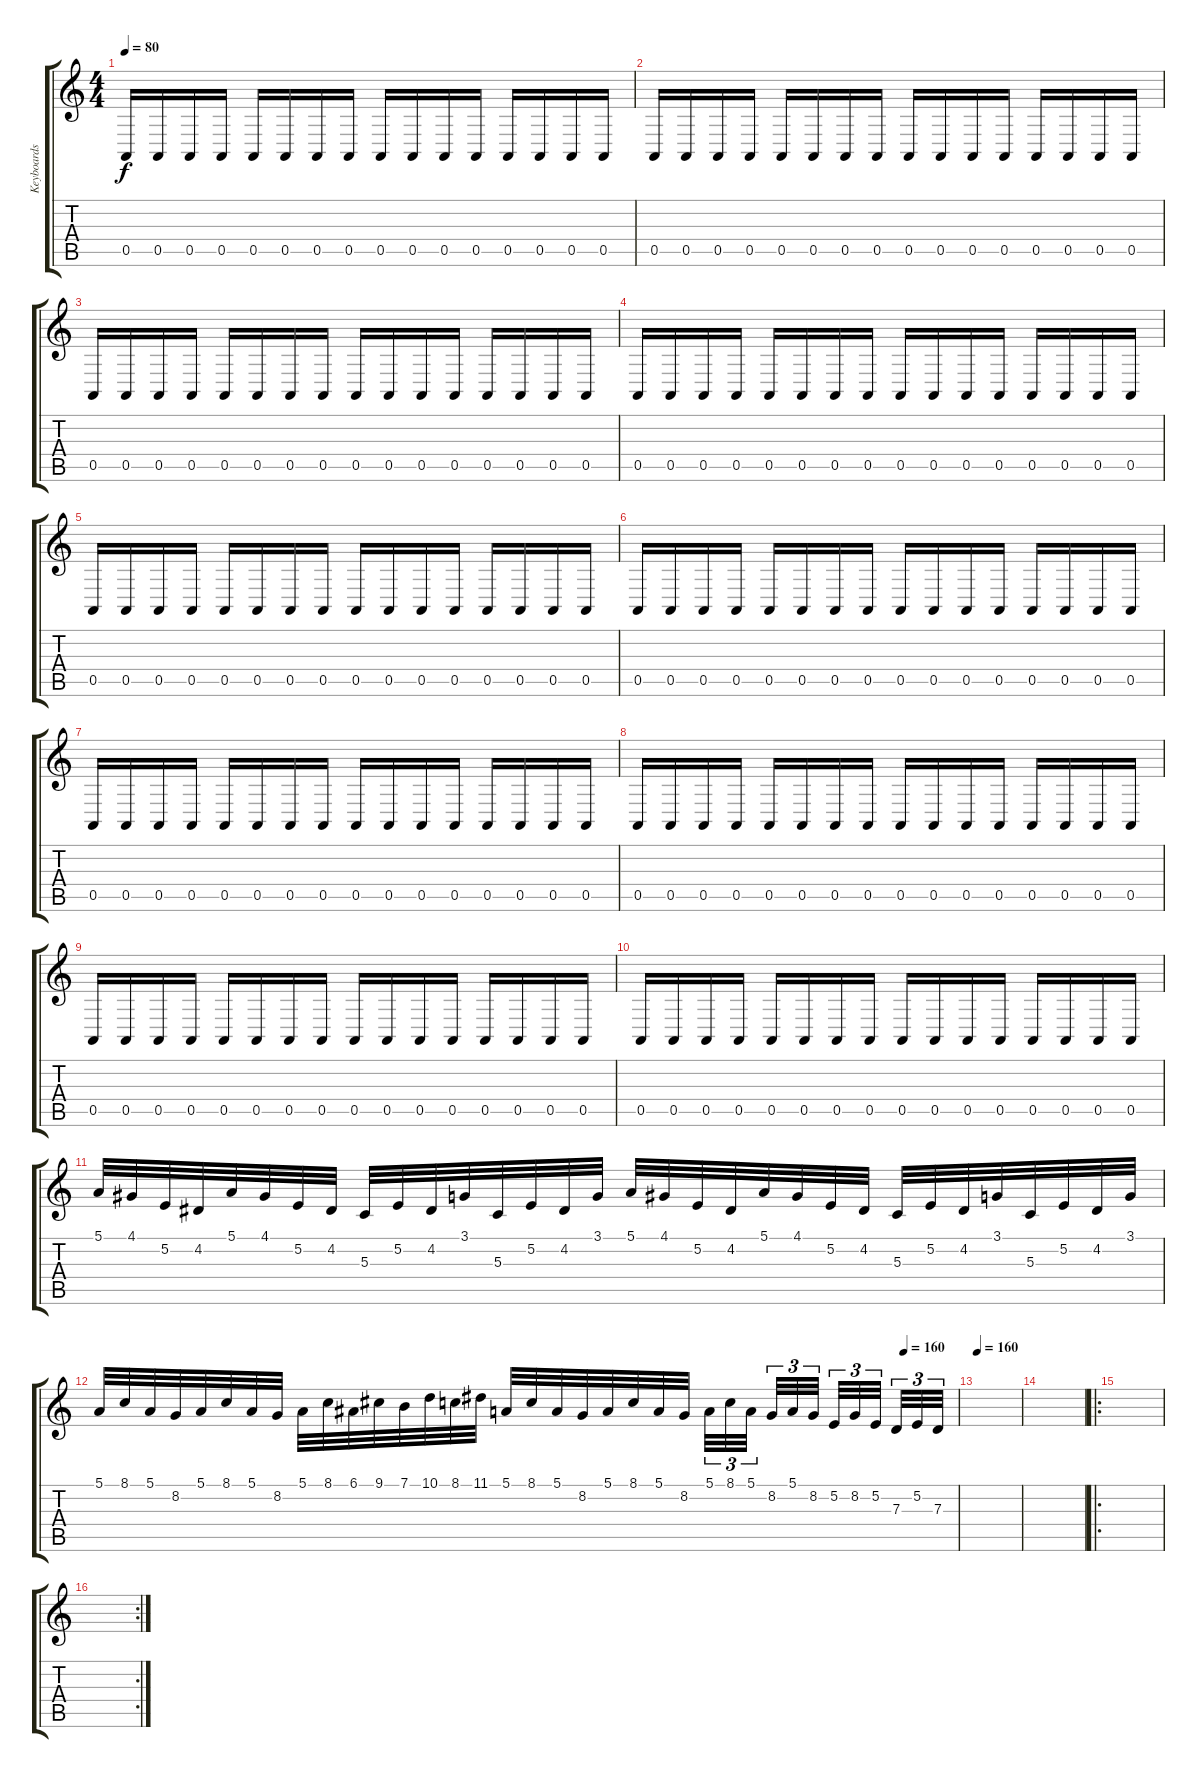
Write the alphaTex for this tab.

\track ("Keyboards" "Keyboards") {instrument lead2sawtooth}
\staff {score tabs}
\tuning (E4 B3 G3 D3 A2 E2) {hide}
\ts (4 4)
\tempo 80
\clef g2
\ks c
0.5.16{dy f} 0.5.16 0.5.16 0.5.16 0.5.16 0.5.16 0.5.16 0.5.16 0.5.16 0.5.16 0.5.16 0.5.16 0.5.16 0.5.16 0.5.16 0.5.16 |
0.5.16 0.5.16 0.5.16 0.5.16 0.5.16 0.5.16 0.5.16 0.5.16 0.5.16 0.5.16 0.5.16 0.5.16 0.5.16 0.5.16 0.5.16 0.5.16 |
0.5.16 0.5.16 0.5.16 0.5.16 0.5.16 0.5.16 0.5.16 0.5.16 0.5.16 0.5.16 0.5.16 0.5.16 0.5.16 0.5.16 0.5.16 0.5.16 |
0.5.16 0.5.16 0.5.16 0.5.16 0.5.16 0.5.16 0.5.16 0.5.16 0.5.16 0.5.16 0.5.16 0.5.16 0.5.16 0.5.16 0.5.16 0.5.16 |
0.5.16 0.5.16 0.5.16 0.5.16 0.5.16 0.5.16 0.5.16 0.5.16 0.5.16 0.5.16 0.5.16 0.5.16 0.5.16 0.5.16 0.5.16 0.5.16 |
0.5.16 0.5.16 0.5.16 0.5.16 0.5.16 0.5.16 0.5.16 0.5.16 0.5.16 0.5.16 0.5.16 0.5.16 0.5.16 0.5.16 0.5.16 0.5.16 |
0.5.16 0.5.16 0.5.16 0.5.16 0.5.16 0.5.16 0.5.16 0.5.16 0.5.16 0.5.16 0.5.16 0.5.16 0.5.16 0.5.16 0.5.16 0.5.16 |
0.5.16 0.5.16 0.5.16 0.5.16 0.5.16 0.5.16 0.5.16 0.5.16 0.5.16 0.5.16 0.5.16 0.5.16 0.5.16 0.5.16 0.5.16 0.5.16 |
0.5.16 0.5.16 0.5.16 0.5.16 0.5.16 0.5.16 0.5.16 0.5.16 0.5.16 0.5.16 0.5.16 0.5.16 0.5.16 0.5.16 0.5.16 0.5.16 |
0.5.16 0.5.16 0.5.16 0.5.16 0.5.16 0.5.16 0.5.16 0.5.16 0.5.16 0.5.16 0.5.16 0.5.16 0.5.16 0.5.16 0.5.16 0.5.16 |
5.1.32 4.1.32 5.2.32 4.2.32 5.1.32 4.1.32 5.2.32 4.2.32 5.3.32 5.2.32 4.2.32 3.1.32 5.3.32 5.2.32 4.2.32 3.1.32 5.1.32 4.1.32 5.2.32 4.2.32 5.1.32 4.1.32 5.2.32 4.2.32 5.3.32 5.2.32 4.2.32 3.1.32 5.3.32 5.2.32 4.2.32 3.1.32 |
\tempo (160 0.9375)
5.1.32 8.1.32 5.1.32 8.2.32 5.1.32 8.1.32 5.1.32 8.2.32 5.1.32 8.1.32 6.1.32 9.1.32 7.1.32 10.1.32 8.1.32 11.1.32 5.1.32 8.1.32 5.1.32 8.2.32 5.1.32 8.1.32 5.1.32 8.2.32 5.1.32{tu (3 2)} 8.1.32{tu (3 2)} 5.1.32{tu (3 2)} 8.2.32{tu (3 2)} 5.1.32{tu (3 2)} 8.2.32{tu (3 2)} 5.2.32{tu (3 2)} 8.2.32{tu (3 2)} 5.2.32{tu (3 2)} 7.3.32{tu (3 2)} 5.2.32{tu (3 2)} 7.3.32{tu (3 2)} |
\tempo 160
|
|
\ro
|
\rc 2
